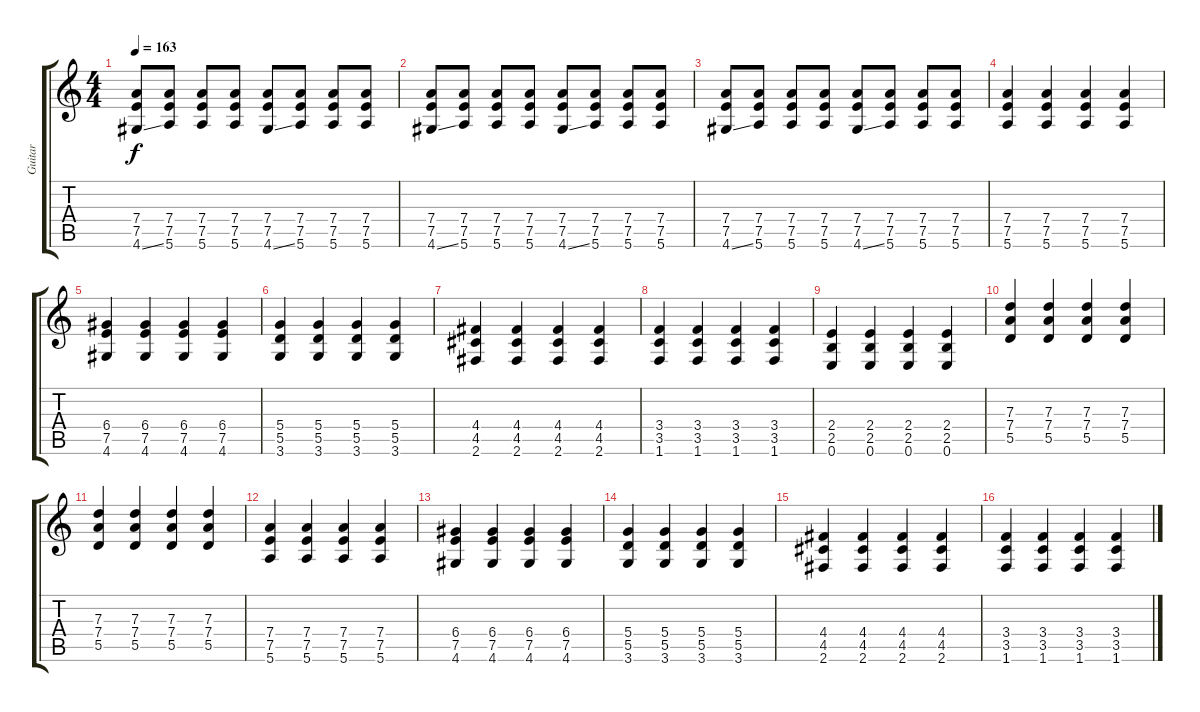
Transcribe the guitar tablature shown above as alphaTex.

\track ("Guitar" "Guitar") {instrument overdrivenguitar}
\staff {score tabs}
\tuning (E4 B3 G3 D3 A2 E2) {hide}
\ts (4 4)
\tempo 163
\clef g2
\ks c
(7.4 7.5 4.6{ss}).8{dy f} (7.4 7.5 5.6).8 (7.4 7.5 5.6).8 (7.4 7.5 5.6).8 (7.4 7.5 4.6{ss}).8 (7.4 7.5 5.6).8 (7.4 7.5 5.6).8 (7.4 7.5 5.6).8 |
(7.4 7.5 4.6{ss}).8 (7.4 7.5 5.6).8 (7.4 7.5 5.6).8 (7.4 7.5 5.6).8 (7.4 7.5 4.6{ss}).8 (7.4 7.5 5.6).8 (7.4 7.5 5.6).8 (7.4 7.5 5.6).8 |
(7.4 7.5 4.6{ss}).8 (7.4 7.5 5.6).8 (7.4 7.5 5.6).8 (7.4 7.5 5.6).8 (7.4 7.5 4.6{ss}).8 (7.4 7.5 5.6).8 (7.4 7.5 5.6).8 (7.4 7.5 5.6).8 |
(7.4 7.5 5.6).4{instrument electricguitarmuted} (7.4 7.5 5.6).4 (7.4 7.5 5.6).4 (7.4 7.5 5.6).4 |
(6.4 7.5 4.6).4 (6.4 7.5 4.6).4 (6.4 7.5 4.6).4 (6.4 7.5 4.6).4 |
(5.4 5.5 3.6).4 (5.4 5.5 3.6).4 (5.4 5.5 3.6).4 (5.4 5.5 3.6).4 |
(4.4 4.5 2.6).4 (4.4 4.5 2.6).4 (4.4 4.5 2.6).4 (4.4 4.5 2.6).4 |
(3.4 3.5 1.6).4 (3.4 3.5 1.6).4 (3.4 3.5 1.6).4 (3.4 3.5 1.6).4 |
(2.4 2.5 0.6).4 (2.4 2.5 0.6).4 (2.4 2.5 0.6).4 (2.4 2.5 0.6).4 |
(7.3 7.4 5.5).4 (7.3 7.4 5.5).4 (7.3 7.4 5.5).4 (7.3 7.4 5.5).4 |
(7.3 7.4 5.5).4 (7.3 7.4 5.5).4 (7.3 7.4 5.5).4 (7.3 7.4 5.5).4 |
(7.4 7.5 5.6).4{instrument electricguitarmuted} (7.4 7.5 5.6).4 (7.4 7.5 5.6).4 (7.4 7.5 5.6).4 |
(6.4 7.5 4.6).4 (6.4 7.5 4.6).4 (6.4 7.5 4.6).4 (6.4 7.5 4.6).4 |
(5.4 5.5 3.6).4 (5.4 5.5 3.6).4 (5.4 5.5 3.6).4 (5.4 5.5 3.6).4 |
(4.4 4.5 2.6).4 (4.4 4.5 2.6).4 (4.4 4.5 2.6).4 (4.4 4.5 2.6).4 |
(3.4 3.5 1.6).4 (3.4 3.5 1.6).4 (3.4 3.5 1.6).4 (3.4 3.5 1.6).4
